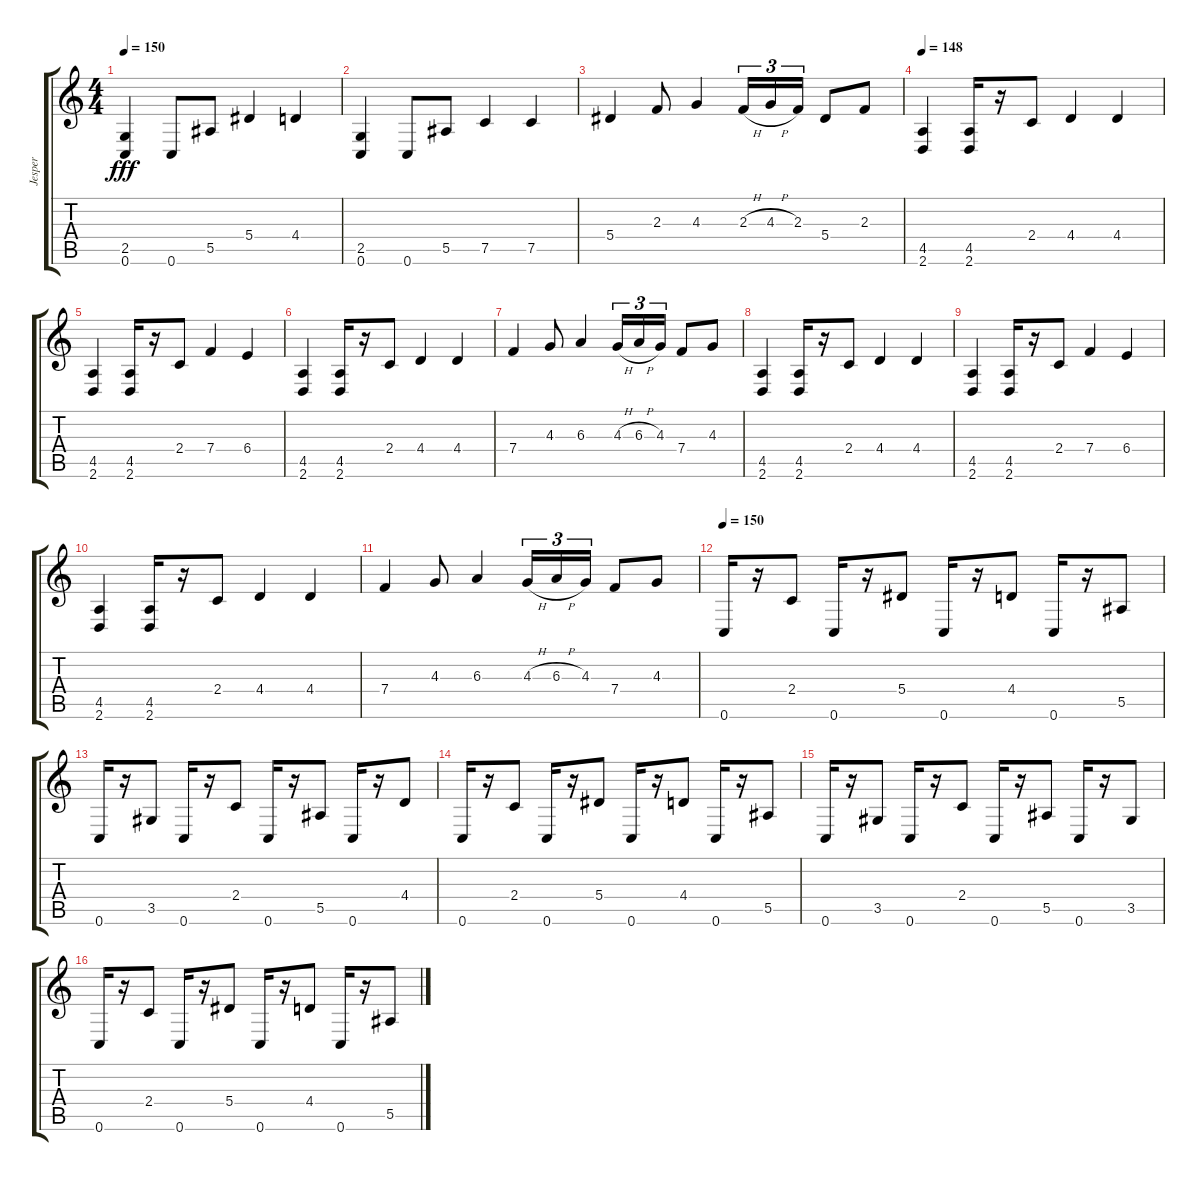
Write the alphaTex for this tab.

\track ("Jesper" "Jesper") {instrument overdrivenguitar}
\staff {score tabs}
\tuning (C4 G3 Eb3 Bb2 F2 C2) {hide}
\ts (4 4)
\tempo 150
\clef g2
\ks c
(2.5 0.6).4{dy fff} 0.6.8 5.5.8 5.4.4 4.4.4 |
(2.5 0.6).4 0.6.8 5.5.8 7.5.4 7.5.4 |
5.4.4 2.3.8 4.3.4 2.3{h}.16{tu (3 2)} 4.3{h}.16{tu (3 2)} 2.3.16{tu (3 2)} 5.4.8 2.3.8 |
\tempo 148
(4.5 2.6).4 (4.5 2.6).16 r.16 2.4.8 4.4.4 4.4.4 |
(4.5 2.6).4 (4.5 2.6).16 r.16 2.4.8 7.4.4 6.4.4 |
(4.5 2.6).4 (4.5 2.6).16 r.16 2.4.8 4.4.4 4.4.4 |
7.4.4 4.3.8 6.3.4 4.3{h}.16{tu (3 2)} 6.3{h}.16{tu (3 2)} 4.3.16{tu (3 2)} 7.4.8 4.3.8 |
(4.5 2.6).4 (4.5 2.6).16 r.16 2.4.8 4.4.4 4.4.4 |
(4.5 2.6).4 (4.5 2.6).16 r.16 2.4.8 7.4.4 6.4.4 |
(4.5 2.6).4 (4.5 2.6).16 r.16 2.4.8 4.4.4 4.4.4 |
7.4.4 4.3.8 6.3.4 4.3{h}.16{tu (3 2)} 6.3{h}.16{tu (3 2)} 4.3.16{tu (3 2)} 7.4.8 4.3.8 |
\tempo 150
0.6.16 r.16 2.4.8 0.6.16 r.16 5.4.8 0.6.16 r.16 4.4.8 0.6.16 r.16 5.5.8 |
0.6.16 r.16 3.5.8 0.6.16 r.16 2.4.8 0.6.16 r.16 5.5.8 0.6.16 r.16 4.4.8 |
0.6.16 r.16 2.4.8 0.6.16 r.16 5.4.8 0.6.16 r.16 4.4.8 0.6.16 r.16 5.5.8 |
0.6.16 r.16 3.5.8 0.6.16 r.16 2.4.8 0.6.16 r.16 5.5.8 0.6.16 r.16 3.5.8 |
0.6.16 r.16 2.4.8 0.6.16 r.16 5.4.8 0.6.16 r.16 4.4.8 0.6.16 r.16 5.5.8
